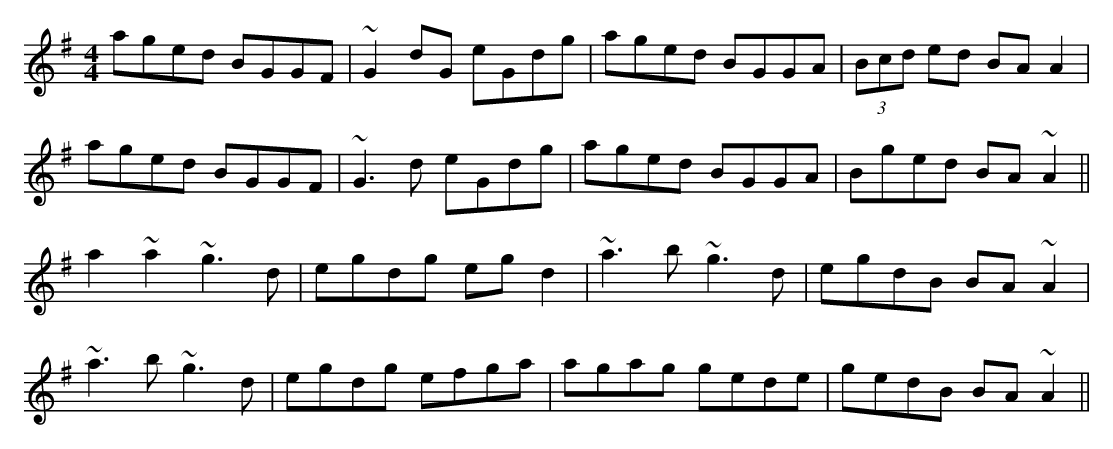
X:1
M:4/4
K:G
aged BGGF|~G2dG eGdg|aged BGGA|(3Bcd ed BAA2|
aged BGGF|~G3d eGdg|aged BGGA|Bged BA~A2||
a2~a2 ~g3d|egdg egd2|~a3b ~g3d|egdB BA~A2|
~a3b ~g3d|egdg efga|agag gede|gedB BA~A2||
